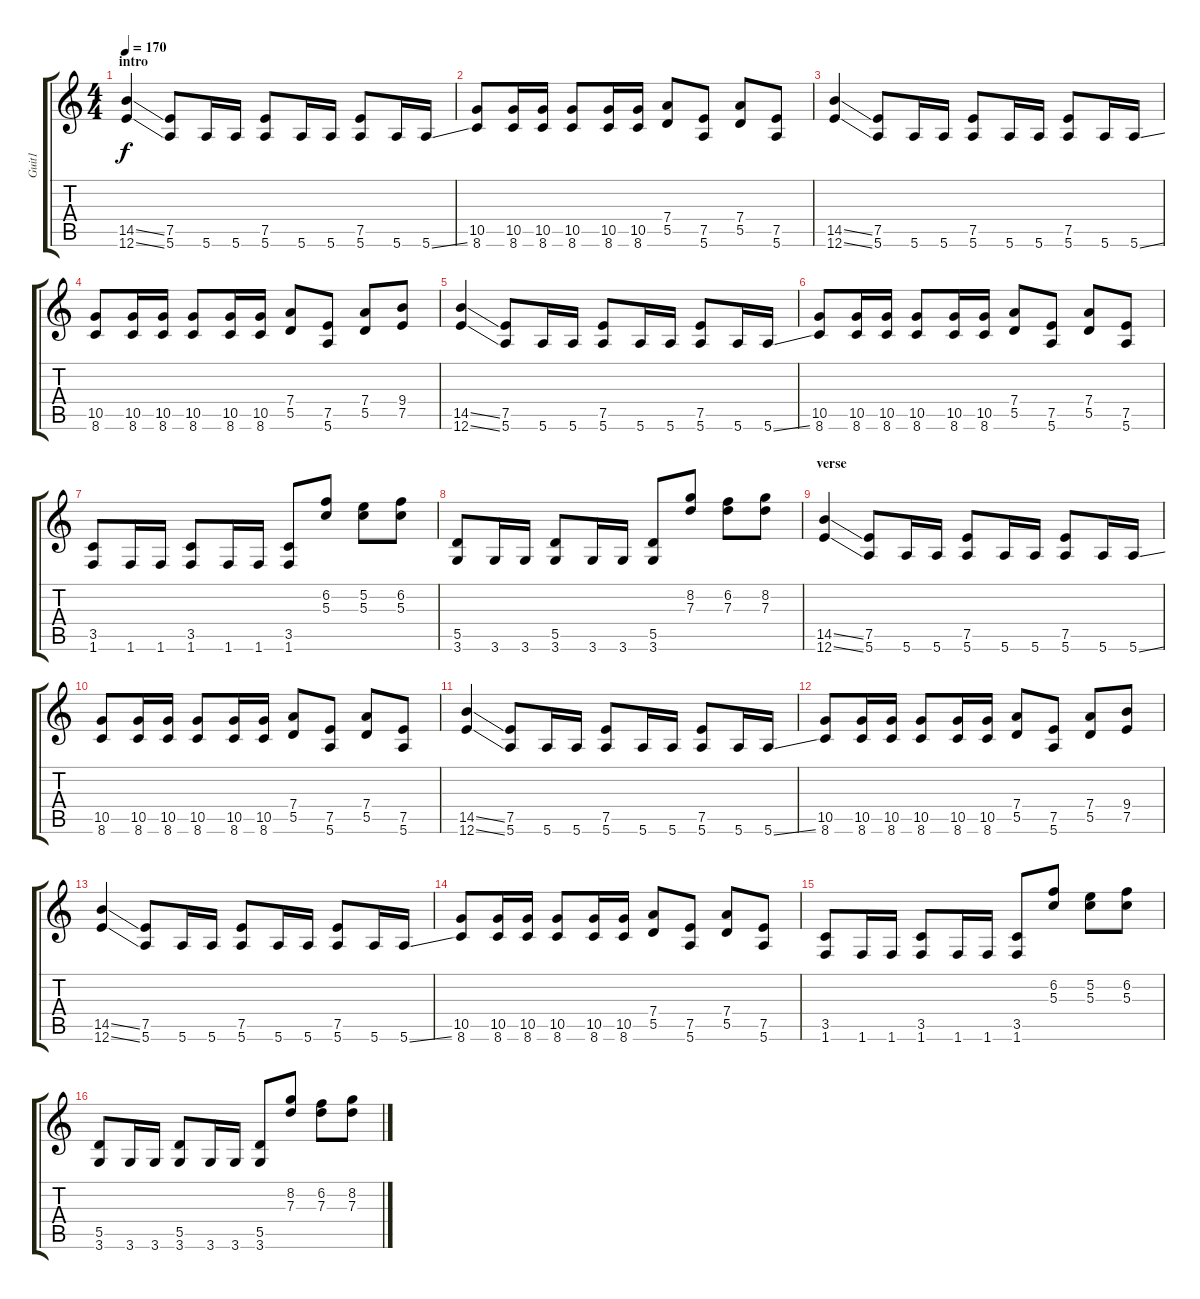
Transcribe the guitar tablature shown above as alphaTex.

\track ("Guit1" "Guit1") {instrument overdrivenguitar}
\staff {score tabs}
\tuning (E4 B3 G3 D3 A2 E2) {hide}
\ts (4 4)
\section ("" "intro")
\tempo 170
\clef g2
\ks c
(14.5{ss} 12.6{ss}).4{dy f instrument overdrivenguitar} (7.5 5.6).8 5.6.16 5.6.16 (7.5 5.6).8 5.6.16 5.6.16 (7.5 5.6).8 5.6.16 5.6{ss}.16 |
(10.5 8.6).8 (10.5 8.6).16 (10.5 8.6).16 (10.5 8.6).8 (10.5 8.6).16 (10.5 8.6).16 (7.4 5.5).8 (7.5 5.6).8 (7.4 5.5).8 (7.5 5.6).8 |
(14.5{ss} 12.6{ss}).4 (7.5 5.6).8 5.6.16 5.6.16 (7.5 5.6).8 5.6.16 5.6.16 (7.5 5.6).8 5.6.16 5.6{ss}.16 |
(10.5 8.6).8 (10.5 8.6).16 (10.5 8.6).16 (10.5 8.6).8 (10.5 8.6).16 (10.5 8.6).16 (7.4 5.5).8 (7.5 5.6).8 (7.4 5.5).8 (9.4 7.5).8 |
(14.5{ss} 12.6{ss}).4 (7.5 5.6).8 5.6.16 5.6.16 (7.5 5.6).8 5.6.16 5.6.16 (7.5 5.6).8 5.6.16 5.6{ss}.16 |
(10.5 8.6).8 (10.5 8.6).16 (10.5 8.6).16 (10.5 8.6).8 (10.5 8.6).16 (10.5 8.6).16 (7.4 5.5).8 (7.5 5.6).8 (7.4 5.5).8 (7.5 5.6).8 |
(3.5 1.6).8 1.6.16 1.6.16 (3.5 1.6).8 1.6.16 1.6.16 (3.5 1.6).8 (6.2 5.3).8 (5.2 5.3).8 (6.2 5.3).8 |
(5.5 3.6).8 3.6.16 3.6.16 (5.5 3.6).8 3.6.16 3.6.16 (5.5 3.6).8 (8.2 7.3).8 (6.2 7.3).8 (8.2 7.3).8 |
\section ("" "verse")
(14.5{ss} 12.6{ss}).4 (7.5 5.6).8 5.6.16 5.6.16 (7.5 5.6).8 5.6.16 5.6.16 (7.5 5.6).8 5.6.16 5.6{ss}.16 |
(10.5 8.6).8 (10.5 8.6).16 (10.5 8.6).16 (10.5 8.6).8 (10.5 8.6).16 (10.5 8.6).16 (7.4 5.5).8 (7.5 5.6).8 (7.4 5.5).8 (7.5 5.6).8 |
(14.5{ss} 12.6{ss}).4 (7.5 5.6).8 5.6.16 5.6.16 (7.5 5.6).8 5.6.16 5.6.16 (7.5 5.6).8 5.6.16 5.6{ss}.16 |
(10.5 8.6).8 (10.5 8.6).16 (10.5 8.6).16 (10.5 8.6).8 (10.5 8.6).16 (10.5 8.6).16 (7.4 5.5).8 (7.5 5.6).8 (7.4 5.5).8 (9.4 7.5).8 |
(14.5{ss} 12.6{ss}).4 (7.5 5.6).8 5.6.16 5.6.16 (7.5 5.6).8 5.6.16 5.6.16 (7.5 5.6).8 5.6.16 5.6{ss}.16 |
(10.5 8.6).8 (10.5 8.6).16 (10.5 8.6).16 (10.5 8.6).8 (10.5 8.6).16 (10.5 8.6).16 (7.4 5.5).8 (7.5 5.6).8 (7.4 5.5).8 (7.5 5.6).8 |
(3.5 1.6).8 1.6.16 1.6.16 (3.5 1.6).8 1.6.16 1.6.16 (3.5 1.6).8 (6.2 5.3).8 (5.2 5.3).8 (6.2 5.3).8 |
(5.5 3.6).8 3.6.16 3.6.16 (5.5 3.6).8 3.6.16 3.6.16 (5.5 3.6).8 (8.2 7.3).8 (6.2 7.3).8 (8.2 7.3).8
